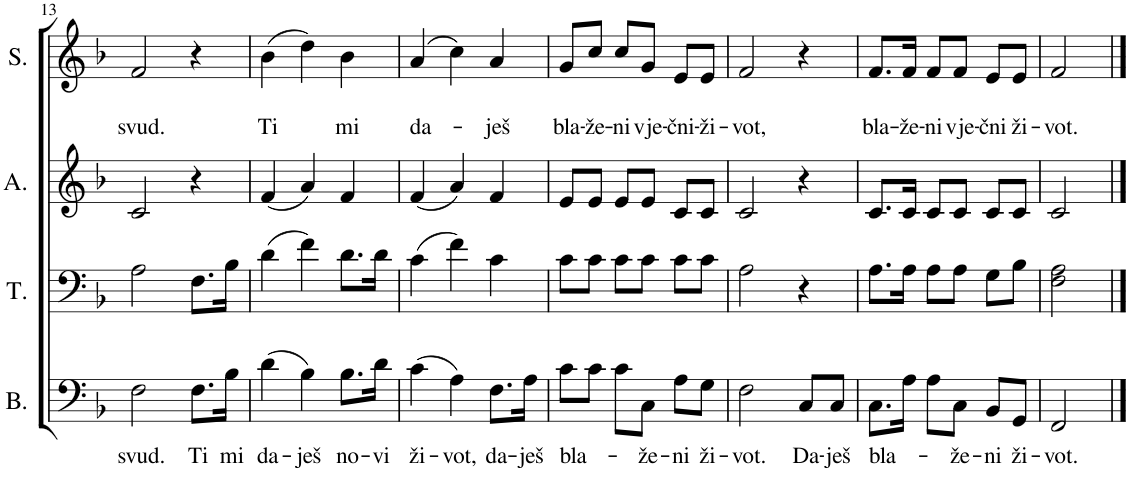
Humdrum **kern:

**kern	**text	**kern	**kern	**kern	**text	**text
*part4	*part4	*part3	*part2	*part1	*part1	*part1
*staff4	*staff4	*staff3	*staff2	*staff1	*staff1	*staff1
*I"Bass	*	*I"Tenor	*I"Alto	*I"Soprano	*	*
*I'B.	*	*I'T.	*I'A.	*I'S.	*	*
!!LO:PB:g=z
*clefF4	*	*clefF4	*clefG2	*clefG2	*	*
*k[b-]	*	*k[b-]	*k[b-]	*k[b-]	*	*
*M3/4	*	*M3/4	*M3/4	*M3/4	*	*
=13	=13	=13	=13	=13	=13	=13
!	!LO:LY:b	!	!	!	!	!LO:LY:b
2F\	svud.	2A\	2c/	2f/	.	svud.
!	!LO:LY:b	!	!	!	!	!
8.F\L	Ti	8.F\L	4r	4r	.	.
!	!LO:LY:b	!	!	!	!	!
16B-\Jk	mi	16B-\Jk	.	.	.	.
=14	=14	=14	=14	=14	=14	=14
!	!LO:LY:b	!	!	!	!	!LO:LY:b
(4d\	da-	(4d\	(4f/	(4b-\	.	Ti
!	!LO:LY:b	!	!	!	!	!
4B-\)	-ješ	4f\)	4a/)	4dd\)	.	.
!	!LO:LY:b	!	!	!	!	!LO:LY:b
8.B-\L	no-	8.d\L	4f/	4b-\	.	mi
!	!LO:LY:b	!	!	!	!	!
16d\Jk	-vi	16d\Jk	.	.	.	.
=15	=15	=15	=15	=15	=15	=15
!	!LO:LY:b	!	!	!	!	!LO:LY:b
(4c\	ži-	(4c\	(4f/	(4a/	.	da-
!	!LO:LY:b	!	!	!	!	!
4A\)	-vot,	4f\)	4a/)	4cc\)	.	.
!	!LO:LY:b	!	!	!	!	!LO:LY:b
8.F\L	da-	4c\	4f/	4a/	.	-ješ
!	!LO:LY:b	!	!	!	!	!
16A\Jk	-ješ	.	.	.	.	.
=16	=16	=16	=16	=16	=16	=16
!	!LO:LY:b	!	!	!	!	!LO:LY:b
8c\L	bla-	8c\L	8e/L	8g/L	.	bla-
!	!	!	!	!	!	!LO:LY:b
8c\J	.	8c\J	8e/J	8cc/J	.	-že-
!	!	!	!	!	!	!LO:LY:b
8c\L	.	8c\L	8e/L	8cc/L	.	-ni
!	!LO:LY:b	!	!	!	!	!LO:LY:b
8C\J	-že-	8c\J	8e/J	8g/J	.	vje-
!	!LO:LY:b	!	!	!	!	!LO:LY:b
8A\L	-ni	8c\L	8c/L	8e/L	.	-čni-
!	!LO:LY:b	!	!	!	!	!LO:LY:b
8G\J	ži-	8c\J	8c/J	8e/J	.	-ži-
=17	=17	=17	=17	=17	=17	=17
!	!LO:LY:b	!	!	!	!	!LO:LY:b
2F\	-vot.	2A\	2c/	2f/	.	-vot,
!	!LO:LY:b	!	!	!	!	!
8C/L	Da-	4r	4r	4r	.	.
!	!LO:LY:b	!	!	!	!	!
8C/J	-ješ	.	.	.	.	.
=18	=18	=18	=18	=18	=18	=18
!	!LO:LY:b	!	!	!	!	!LO:LY:b
8.C\L	bla-	8.A\L	8.c/L	8.f/L	.	bla-
!	!	!	!	!	!	!LO:LY:b
16A\Jk	.	16A\Jk	16c/Jk	16f/Jk	.	-že-
!	!	!	!	!	!	!LO:LY:b
8A\L	.	8A\L	8c/L	8f/L	.	-ni
!	!LO:LY:b	!	!	!	!	!LO:LY:b
8C\J	-že-	8A\J	8c/J	8f/J	.	vje-
!	!LO:LY:b	!	!	!	!	!LO:LY:b
8BB-/L	-ni	8G\L	8c/L	8e/L	.	-čni
!	!LO:LY:b	!	!	!	!	!LO:LY:b
8GG/J	ži-	8B-\J	8c/J	8e/J	.	ži-
=19	=19	=19	=19	=19	=19	=19
!	!LO:LY:b	!	!	!	!	!LO:LY:b
2FF/	-vot.	2F\ 2A\	2c/	2f/	.	-vot.
==	==	==	==	==	==	==
*-	*-	*-	*-	*-	*-	*-
